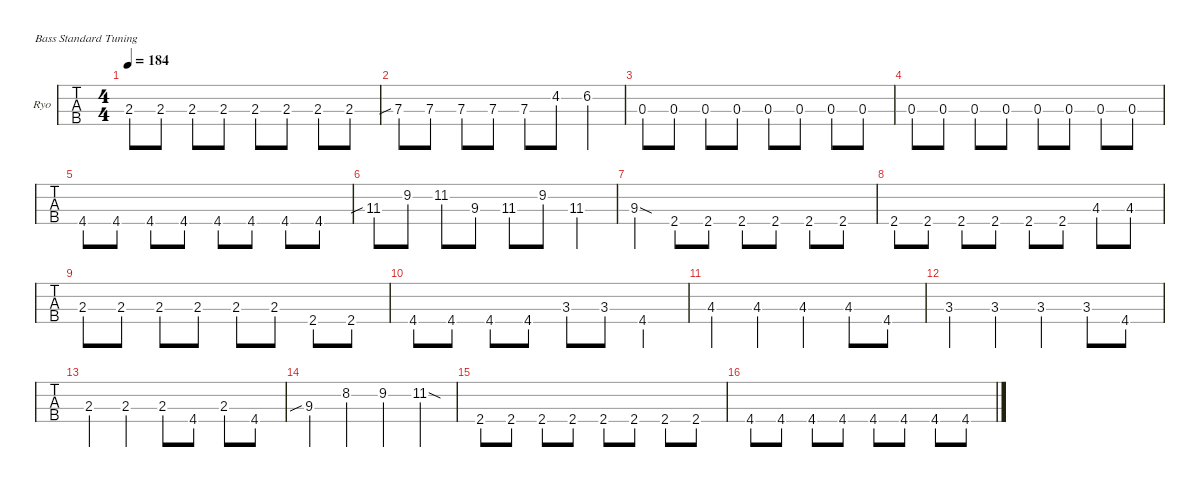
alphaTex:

\defaultSystemsLayout 4
\hideDynamics
\bracketExtendMode nobrackets
\firstSystemTrackNameOrientation horizontal
\track ("Ryo" "Ryo") {defaultSystemsLayout 4 instrument electricbassfinger}
\staff {tabs}
\tuning (G2 D2 A1 E1)
\ts (4 4)
\tempo 184
\clef f4
\ks e
2.3{acc forcenatural}.8{dy f} 2.3{acc forcenatural}.8 2.3{acc forcenatural}.8 2.3{acc forcenatural}.8 2.3{acc forcenatural}.8 2.3{acc forcenatural}.8 2.3{acc forcenatural}.8 2.3{acc forcenatural}.8 |
7.3{sib acc forcenatural}.8 7.3{acc forcenatural}.8 7.3{acc forcenatural}.8 7.3{acc forcenatural}.8 7.3{acc forcenatural}.8 4.2{acc #}.8 6.2{acc #}.4 |
0.3{acc forcenatural}.8 0.3{acc forcenatural}.8 0.3{acc forcenatural}.8 0.3{acc forcenatural}.8 0.3{acc forcenatural}.8 0.3{acc forcenatural}.8 0.3{acc forcenatural}.8 0.3{acc forcenatural}.8 |
0.3{acc forcenatural}.8 0.3{acc forcenatural}.8 0.3{acc forcenatural}.8 0.3{acc forcenatural}.8 0.3{acc forcenatural}.8 0.3{acc forcenatural}.8 0.3{acc forcenatural}.8 0.3{acc forcenatural}.8 |
4.4{acc #}.8 4.4{acc #}.8 4.4{acc #}.8 4.4{acc #}.8 4.4{acc #}.8 4.4{acc #}.8 4.4{acc #}.8 4.4{acc #}.8 |
11.3{sib acc #}.8 9.2{acc forcenatural}.8 11.2{acc #}.8 9.3{acc #}.8 11.3{acc #}.8 9.2{acc forcenatural}.8 11.3{acc #}.4 |
9.3{sod acc #}.4 2.4{acc #}.8 2.4{acc #}.8 2.4{acc #}.8 2.4{acc #}.8 2.4{acc #}.8 2.4{acc #}.8 |
2.4{acc #}.8 2.4{acc #}.8 2.4{acc #}.8 2.4{acc #}.8 2.4{acc #}.8 2.4{acc #}.8 4.3{acc #}.8 4.3{acc #}.8 |
2.3{acc forcenatural}.8 2.3{acc forcenatural}.8 2.3{acc forcenatural}.8 2.3{acc forcenatural}.8 2.3{acc forcenatural}.8 2.3{acc forcenatural}.8 2.4{acc #}.8 2.4{acc #}.8 |
4.4{acc #}.8 4.4{acc #}.8 4.4{acc #}.8 4.4{acc #}.8 3.3{acc forcenatural}.8 3.3{acc forcenatural}.8 4.4{acc #}.4 |
4.3{st acc #}.4 4.3{st acc #}.4 4.3{st acc #}.4 4.3{acc #}.8 4.4{acc #}.8 |
3.3{st acc #}.4 3.3{st acc #}.4 3.3{st acc #}.4 3.3{acc #}.8 4.4{acc #}.8 |
2.3{st acc forcenatural}.4 2.3{st acc forcenatural}.4 2.3{acc forcenatural}.8 4.4{acc #}.8 2.3{acc forcenatural}.8 4.4{acc #}.8 |
9.3{sib acc #}.4 8.2{acc #}.4 9.2{acc forcenatural}.4 11.2{sod acc #}.4 |
2.4{acc #}.8 2.4{acc #}.8 2.4{acc #}.8 2.4{acc #}.8 2.4{acc #}.8 2.4{acc #}.8 2.4{acc #}.8 2.4{acc #}.8 |
4.4{acc #}.8 4.4{acc #}.8 4.4{acc #}.8 4.4{acc #}.8 4.4{acc #}.8 4.4{acc #}.8 4.4{acc #}.8 4.4{acc #}.8
